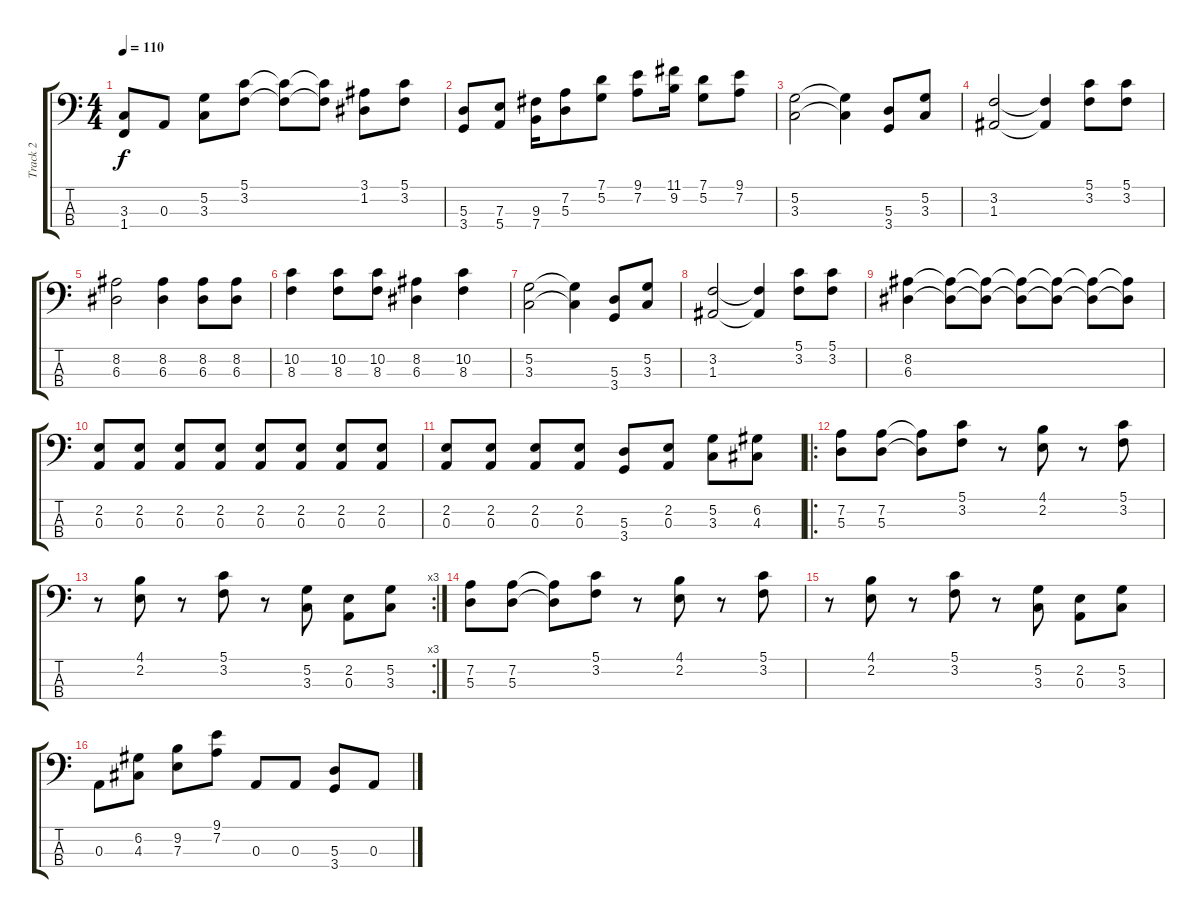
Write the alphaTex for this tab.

\track ("Track 2" "Track 2") {instrument electricbassfinger}
\staff {score tabs}
\tuning (G2 D2 A1 E1) {hide}
\ts (4 4)
\tempo 110
\clef f4
\ks c
(3.3 1.4).8{dy f} 0.3.8 (5.2 3.3).8 (5.1 3.2).8 (5.1{t} 3.2{t}).8 (5.1{t} 3.2{t}).8 (3.1 1.2).8 (5.1 3.2).8 |
(5.3 3.4).8 (7.3 5.4).8 (9.3 7.4).16 (7.2 5.3).8 (7.1 5.2).8 (9.1 7.2).8 (11.1 9.2).16 (7.1 5.2).8 (9.1 7.2).8 |
(5.2 3.3).2 (5.2{t} 3.3{t}).4 (5.3 3.4).8 (5.2 3.3).8 |
(3.2 1.3).2 (3.2{t} 1.3{t}).4 (5.1 3.2).8 (5.1 3.2).8 |
(8.2 6.3).2 (8.2 6.3).4 (8.2 6.3).8 (8.2 6.3).8 |
(10.2 8.3).4 (10.2 8.3).8 (10.2 8.3).8 (8.2 6.3).4 (10.2 8.3).4 |
(5.2 3.3).2 (5.2{t} 3.3{t}).4 (5.3 3.4).8 (5.2 3.3).8 |
(3.2 1.3).2 (3.2{t} 1.3{t}).4 (5.1 3.2).8 (5.1 3.2).8 |
(8.2 6.3).4 (8.2{t} 6.3{t}).8 (8.2{t} 6.3{t}).8 (8.2{t} 6.3{t}).8 (8.2{t} 6.3{t}).8 (8.2{t} 6.3{t}).8 (8.2{t} 6.3{t}).8 |
(2.2 0.3).8 (2.2 0.3).8 (2.2 0.3).8 (2.2 0.3).8 (2.2 0.3).8 (2.2 0.3).8 (2.2 0.3).8 (2.2 0.3).8 |
(2.2 0.3).8 (2.2 0.3).8 (2.2 0.3).8 (2.2 0.3).8 (5.3 3.4).8 (2.2 0.3).8 (5.2 3.3).8 (6.2 4.3).8 |
\ro
(7.2 5.3).8 (7.2 5.3).8 (7.2{t} 5.3{t}).8 (5.1 3.2).8 r.8 (4.1 2.2).8 r.8 (5.1 3.2).8 |
\rc 3
r.8 (4.1 2.2).8 r.8 (5.1 3.2).8 r.8 (5.2 3.3).8 (2.2 0.3).8 (5.2 3.3).8 |
(7.2 5.3).8 (7.2 5.3).8 (7.2{t} 5.3{t}).8 (5.1 3.2).8 r.8 (4.1 2.2).8 r.8 (5.1 3.2).8 |
r.8 (4.1 2.2).8 r.8 (5.1 3.2).8 r.8 (5.2 3.3).8 (2.2 0.3).8 (5.2 3.3).8 |
0.3.8 (6.2 4.3).8 (9.2 7.3).8 (9.1 7.2).8 0.3.8 0.3.8 (5.3 3.4).8 0.3.8
